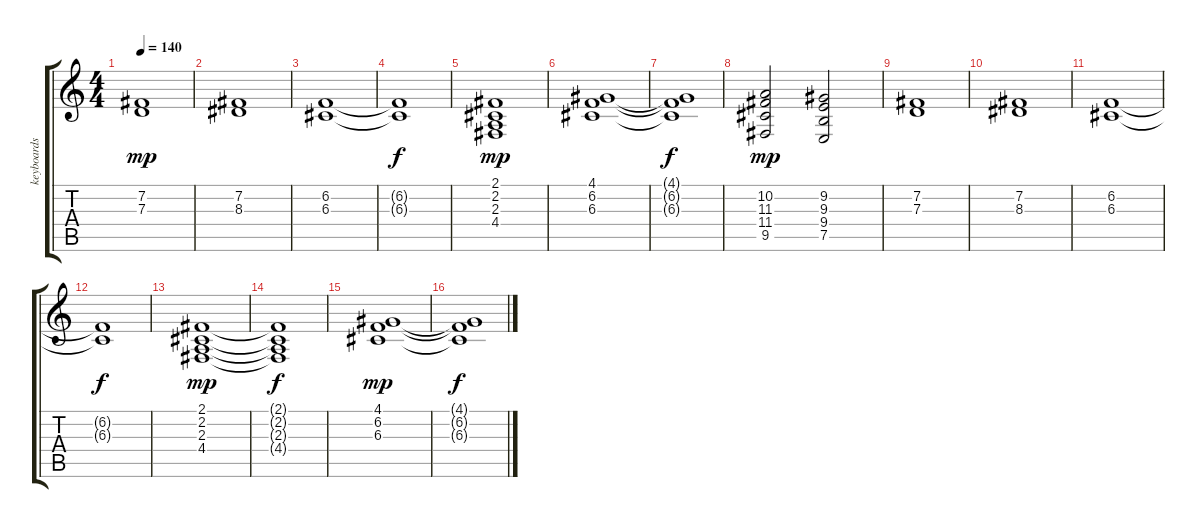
\track ("keyboards 2" "keyboards ") {instrument stringensemble1}
\staff {score tabs}
\tuning (E4 B3 G3 D3 A2 E2) {hide}
\ts (4 4)
\tempo 140
\clef g2
\ks c
(7.2 7.3).1{dy mp} |
(7.2 8.3).1 |
(6.2 6.3).1 |
(6.2{t} 6.3{t}).1{dy f} |
(2.1 2.2 2.3 4.4).1{dy mp} |
(4.1 6.2 6.3).1 |
(4.1{t} 6.2{t} 6.3{t}).1{dy f} |
(10.2 11.3 11.4 9.5).2{dy mp} (9.2 9.3 9.4 7.5).2 |
(7.2 7.3).1 |
(7.2 8.3).1 |
(6.2 6.3).1 |
(6.2{t} 6.3{t}).1{dy f} |
(2.1 2.2 2.3 4.4).1{dy mp} |
(2.1{t} 2.2{t} 2.3{t} 4.4{t}).1{dy f} |
(4.1 6.2 6.3).1{dy mp} |
(4.1{t} 6.2{t} 6.3{t}).1{dy f}
